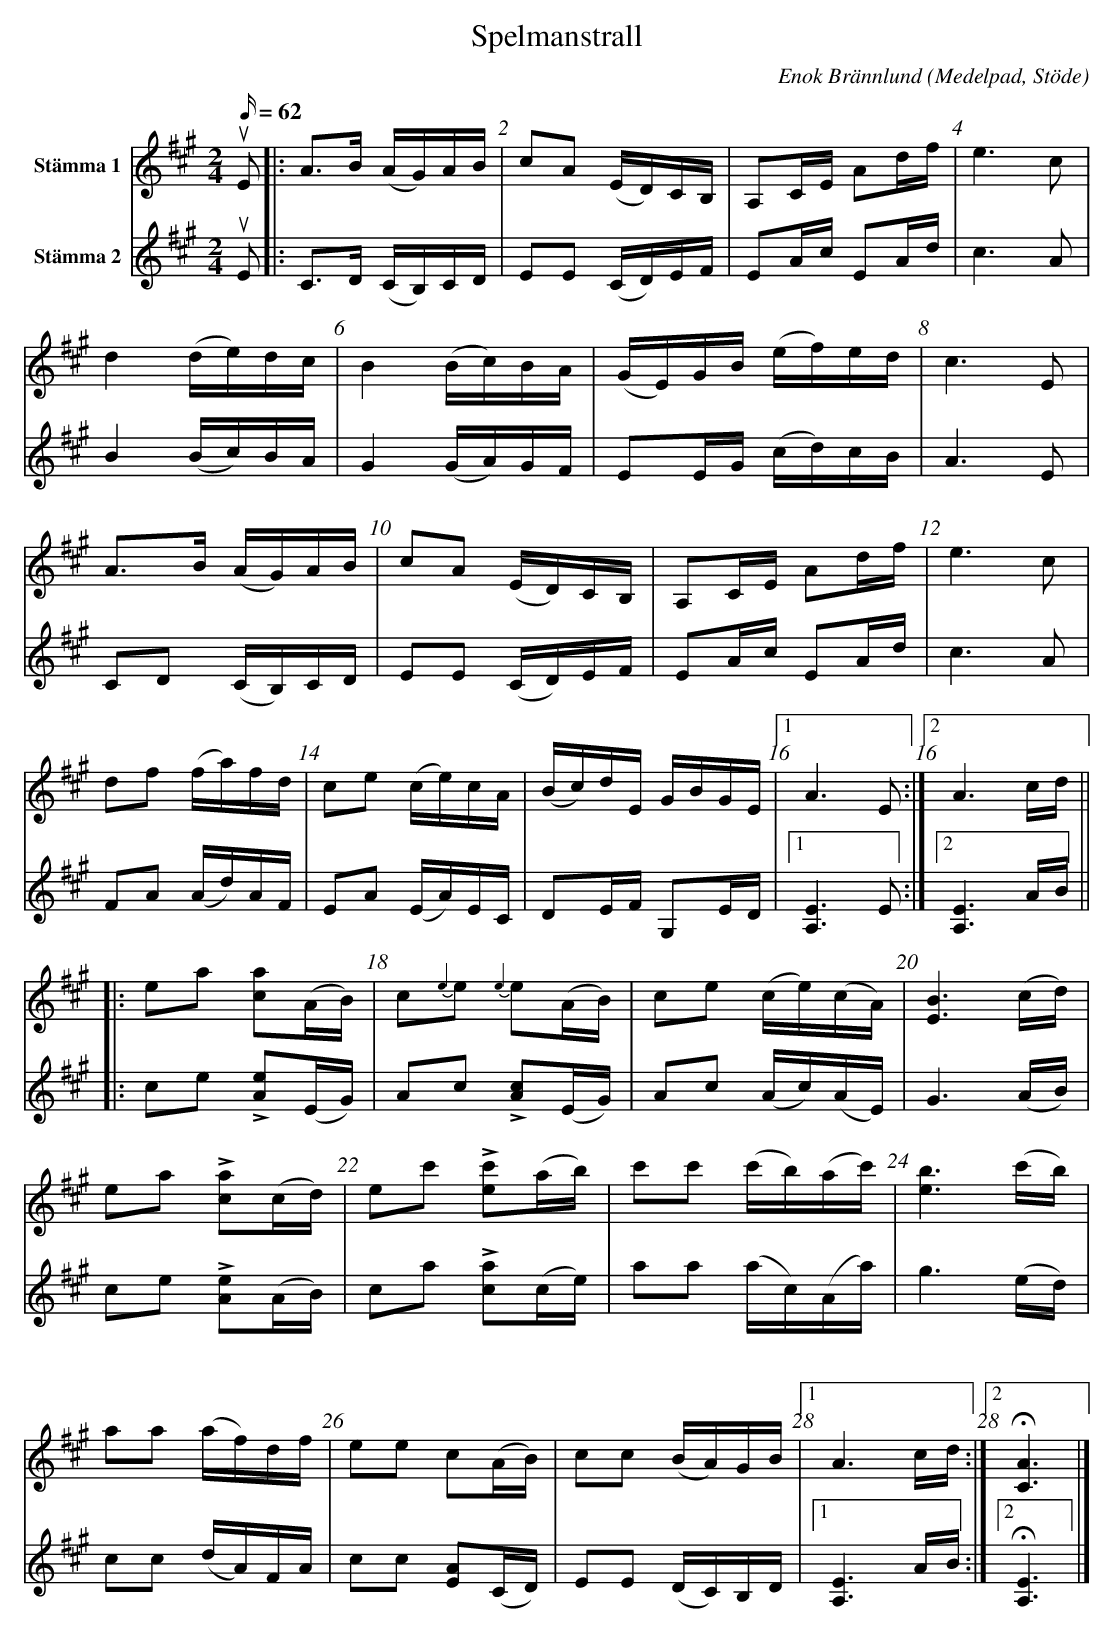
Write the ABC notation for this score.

X:1
T: Spelmanstrall
M: 2/4
L: 1/16
C: Enok Brännlund
O: Medelpad, Stöde
Q: 62
V:1 name="Stämma 1"
V:2 name="Stämma 2"
K: A
[V:1] uE2 \
[V:2] uE2 \
[V:1]|: A3B     (AG)AB    | c2A2         (ED)CB,  | A,2CE   A2df     | e6     c2   |
[V:2]|: C3D     (CB,)CD   | E2E2         (CD)EF   | E2Ac    E2Ad     | c6     A2   |
[V:1]   d4      (de)dc    | B4           (Bc)BA   | (GE)GB (ef)ed    | c6     E2   |
[V:2]   B4      (Bc)BA    | G4           (GA)GF   | E2EG   (cd)cB    | A6     E2   |
[V:1]   A3B     (AG)AB    | c2A2         (ED)CB,  | A,2CE   A2df     | e6     c2   |
[V:2]   C2D2    (CB,)CD   | E2E2         (CD)EF   | E2Ac    E2Ad     | c6     A2   |
[V:1]   d2f2    (fa)fd    | c2e2         (ce)cA   | (Bc)dE  GBGE     |1 A6    E2  :|2 A6    cd ||
[V:2]   F2A2    (Ad)AF    | E2A2         (EA)EC   | D2EF    G,2ED    |1[A,E]6 E2  :|2[A,E]6 AB ||
[V:1]|: e2a2   [ca]2(AB) | c2{e2}e2 {e2}  e2(AB)| c2e2   (ce)(cA)  | [EB]6 (cd)  |
[V:2]|: c2e2 +>+[Ae]2(EG) | A2c2     +>+[Ac]2(EG) | A2c2   (Ac)(AE)  | G6    (AB)  |
[V:1]   e2a2 +>+[ca]2(cd) | e2c'2    +>+[ec']2(ab)| c'2c'2 (c'b)(ac')| [eb]6 (c'b) |
[V:2]   c2e2 +>+[Ae]2(AB) | c2a2     +>+[ca]2(ce) | a2a2   (ac)(Aa)  | g6    (ed)  |
[V:1]   a2a2    (af)df    | e2e2         c2(AB)   | c2c2   (BA)GB    |1A6     cd  :|2H[CA]6 |]
[V:2]   c2c2    (dA)FA    | c2c2        [EA]2(CD) | E2E2   (DC)B,D   |1[A,E]6 AB  :|2H[A,E]6|]
